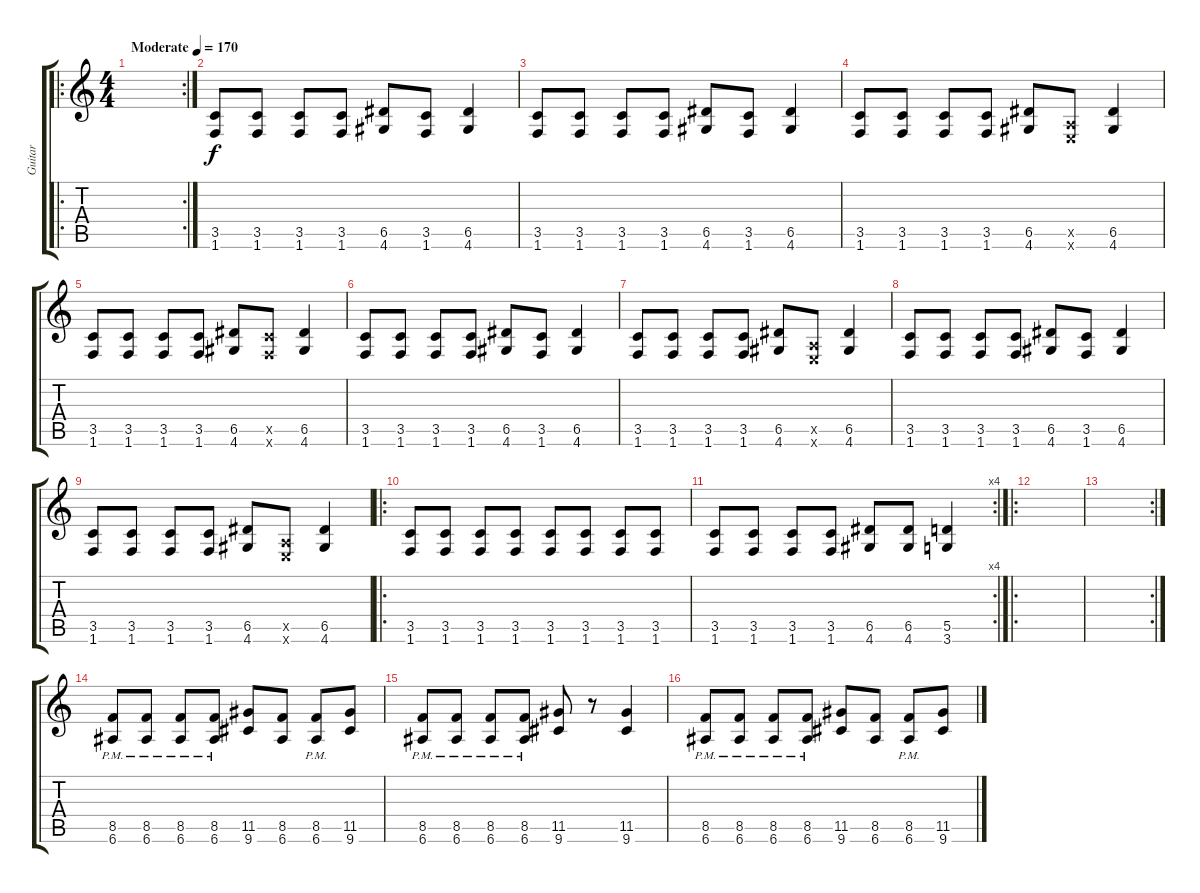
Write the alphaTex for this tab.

\track ("Guitar" "Guitar") {instrument distortionguitar}
\staff {score tabs}
\tuning (E4 B3 G3 D3 A2 E2) {hide}
\ro
\rc 2
\ts (4 4)
\tempo (170 "Moderate")
\clef g2
\ks c
|
(3.5 1.6).8 (3.5 1.6).8 (3.5 1.6).8 (3.5 1.6).8 (6.5 4.6).8 (3.5 1.6).8 (6.5 4.6).4 |
(3.5 1.6).8 (3.5 1.6).8 (3.5 1.6).8 (3.5 1.6).8 (6.5 4.6).8 (3.5 1.6).8 (6.5 4.6).4 |
(3.5 1.6).8 (3.5 1.6).8 (3.5 1.6).8 (3.5 1.6).8 (6.5 4.6).8 (0.5{x} 0.6{x}).8 (6.5 4.6).4 |
(3.5 1.6).8 (3.5 1.6).8 (3.5 1.6).8 (3.5 1.6).8 (6.5 4.6).8 (3.5{x} 1.6{x}).8 (6.5 4.6).4 |
(3.5 1.6).8 (3.5 1.6).8 (3.5 1.6).8 (3.5 1.6).8 (6.5 4.6).8 (3.5 1.6).8 (6.5 4.6).4 |
(3.5 1.6).8 (3.5 1.6).8 (3.5 1.6).8 (3.5 1.6).8 (6.5 4.6).8 (0.5{x} 0.6{x}).8 (6.5 4.6).4 |
(3.5 1.6).8 (3.5 1.6).8 (3.5 1.6).8 (3.5 1.6).8 (6.5 4.6).8 (3.5 1.6).8 (6.5 4.6).4 |
(3.5 1.6).8 (3.5 1.6).8 (3.5 1.6).8 (3.5 1.6).8 (6.5 4.6).8 (0.5{x} 0.6{x}).8 (6.5 4.6).4 |
\ro
(3.5 1.6).8 (3.5 1.6).8 (3.5 1.6).8 (3.5 1.6).8 (3.5 1.6).8 (3.5 1.6).8 (3.5 1.6).8 (3.5 1.6).8 |
\rc 4
(3.5 1.6).8 (3.5 1.6).8 (3.5 1.6).8 (3.5 1.6).8 (6.5 4.6).8 (6.5 4.6).8 (5.5 3.6).4 |
\ro
|
\rc 2
|
(8.5{pm} 6.6{pm}).8 (8.5{pm} 6.6{pm}).8 (8.5{pm} 6.6{pm}).8 (8.5{pm} 6.6{pm}).8 (11.5 9.6).8 (8.5 6.6).8 (8.5{pm} 6.6{pm}).8 (11.5 9.6).8 |
(8.5{pm} 6.6{pm}).8 (8.5{pm} 6.6{pm}).8 (8.5{pm} 6.6{pm}).8 (8.5{pm} 6.6{pm}).8 (11.5 9.6).8 r.8 (11.5 9.6).4 |
(8.5{pm} 6.6{pm}).8 (8.5{pm} 6.6{pm}).8 (8.5{pm} 6.6{pm}).8 (8.5{pm} 6.6{pm}).8 (11.5 9.6).8 (8.5 6.6).8 (8.5{pm} 6.6{pm}).8 (11.5 9.6).8
